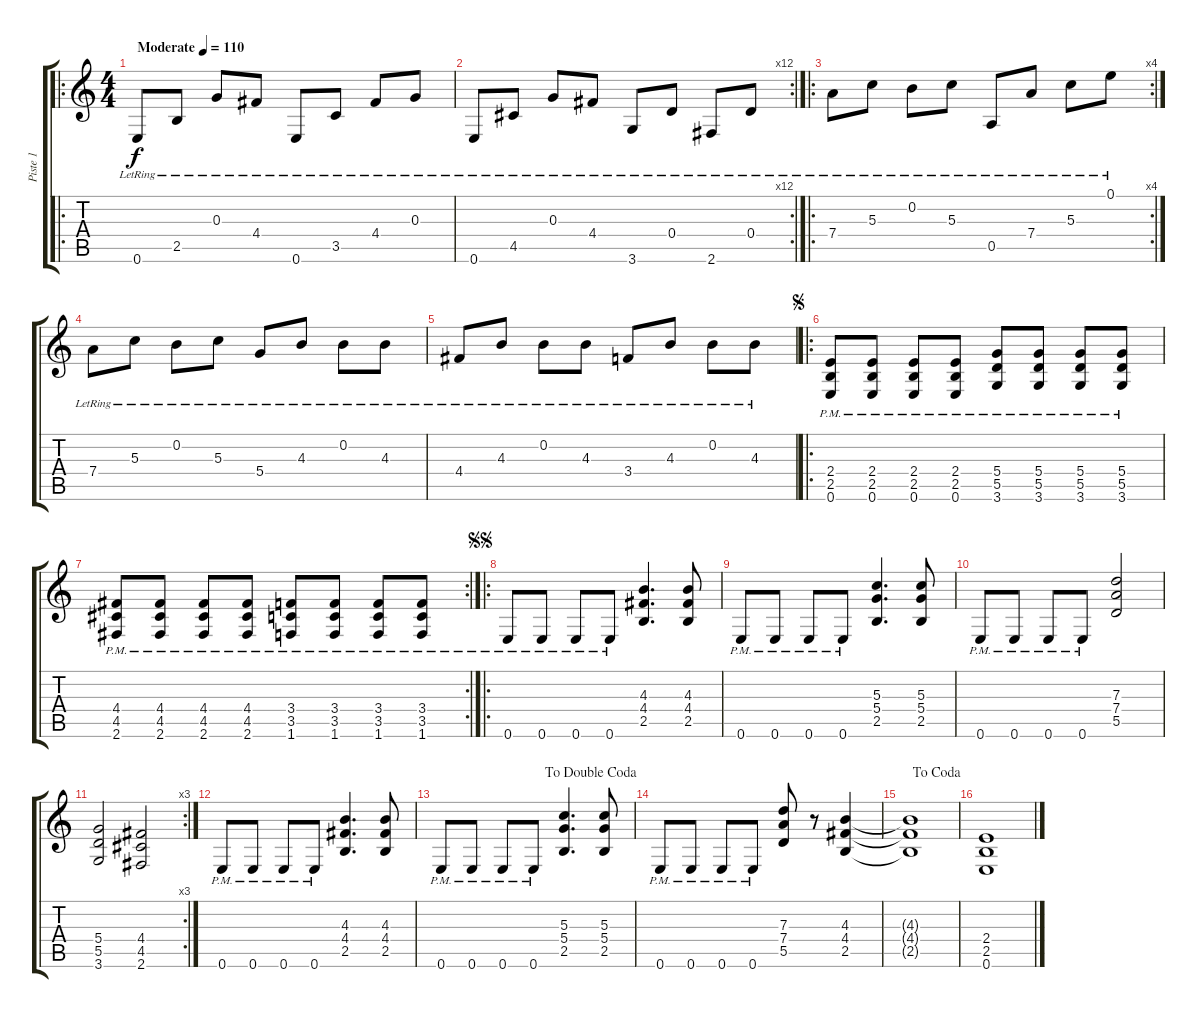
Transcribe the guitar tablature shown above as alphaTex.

\track ("Piste 1" "Piste 1") {instrument acousticguitarsteel}
\staff {score tabs}
\tuning (E4 B3 G3 D3 A2 E2) {hide}
\ro
\ts (4 4)
\tempo (110 "Moderate")
\clef g2
\ks c
0.6{lr}.8{dy f instrument acousticguitarsteel} 2.5{lr}.8 0.3{lr}.8 4.4{lr}.8 0.6{lr}.8 3.5{lr}.8 4.4{lr}.8 0.3{lr}.8 |
\rc 12
0.6{lr}.8 4.5{lr}.8 0.3{lr}.8 4.4{lr}.8 3.6{lr}.8 0.4{lr}.8 2.6{lr}.8 0.4{lr}.8 |
\ro
\rc 4
7.4{lr}.8 5.3{lr}.8 0.2{lr}.8 5.3{lr}.8 0.5{lr}.8 7.4{lr}.8 5.3{lr}.8 0.1{lr}.8 |
7.4{lr}.8 5.3{lr}.8 0.2{lr}.8 5.3{lr}.8 5.4{lr}.8 4.3{lr}.8 0.2{lr}.8 4.3{lr}.8 |
4.4{lr}.8 4.3{lr}.8 0.2{lr}.8 4.3{lr}.8 3.4{lr}.8 4.3{lr}.8 0.2{lr}.8 4.3{lr}.8 |
\ro
\jump segno
(2.4{pm} 2.5{pm} 0.6{pm}).8{instrument distortionguitar} (2.4{pm} 2.5{pm} 0.6{pm}).8 (2.4{pm} 2.5{pm} 0.6{pm}).8 (2.4{pm} 2.5{pm} 0.6{pm}).8 (5.4{pm} 5.5{pm} 3.6{pm}).8 (5.4{pm} 5.5{pm} 3.6{pm}).8 (5.4{pm} 5.5{pm} 3.6{pm}).8 (5.4{pm} 5.5{pm} 3.6{pm}).8 |
\rc 2
(4.4{pm} 4.5{pm} 2.6{pm}).8 (4.4{pm} 4.5{pm} 2.6{pm}).8 (4.4{pm} 4.5{pm} 2.6{pm}).8 (4.4{pm} 4.5{pm} 2.6{pm}).8 (3.4{pm} 3.5{pm} 1.6{pm}).8 (3.4{pm} 3.5{pm} 1.6{pm}).8 (3.4{pm} 3.5{pm} 1.6{pm}).8 (3.4{pm} 3.5{pm} 1.6{pm}).8 |
\ro
\jump segnosegno
0.6{pm}.8 0.6{pm}.8 0.6{pm}.8 0.6{pm}.8 (4.3 4.4 2.5).4{d} (4.3 4.4 2.5).8 |
0.6{pm}.8 0.6{pm}.8 0.6{pm}.8 0.6{pm}.8 (5.3 5.4 2.5).4{d} (5.3 5.4 2.5).8 |
0.6{pm}.8 0.6{pm}.8 0.6{pm}.8 0.6{pm}.8 (7.3 7.4 5.5).2 |
\rc 3
(5.4 5.5 3.6).2 (4.4 4.5 2.6).2 |
0.6{pm}.8 0.6{pm}.8 0.6{pm}.8 0.6{pm}.8 (4.3 4.4 2.5).4{d} (4.3 4.4 2.5).8 |
\jump dadoublecoda
0.6{pm}.8 0.6{pm}.8 0.6{pm}.8 0.6{pm}.8 (5.3 5.4 2.5).4{d} (5.3 5.4 2.5).8 |
0.6{pm}.8 0.6{pm}.8 0.6{pm}.8 0.6{pm}.8 (7.3 7.4 5.5).8 r.8 (4.3 4.4 2.5).4 |
\jump dacoda
(4.3{t} 4.4{t} 2.5{t}).1 |
(2.4 2.5 0.6).1
